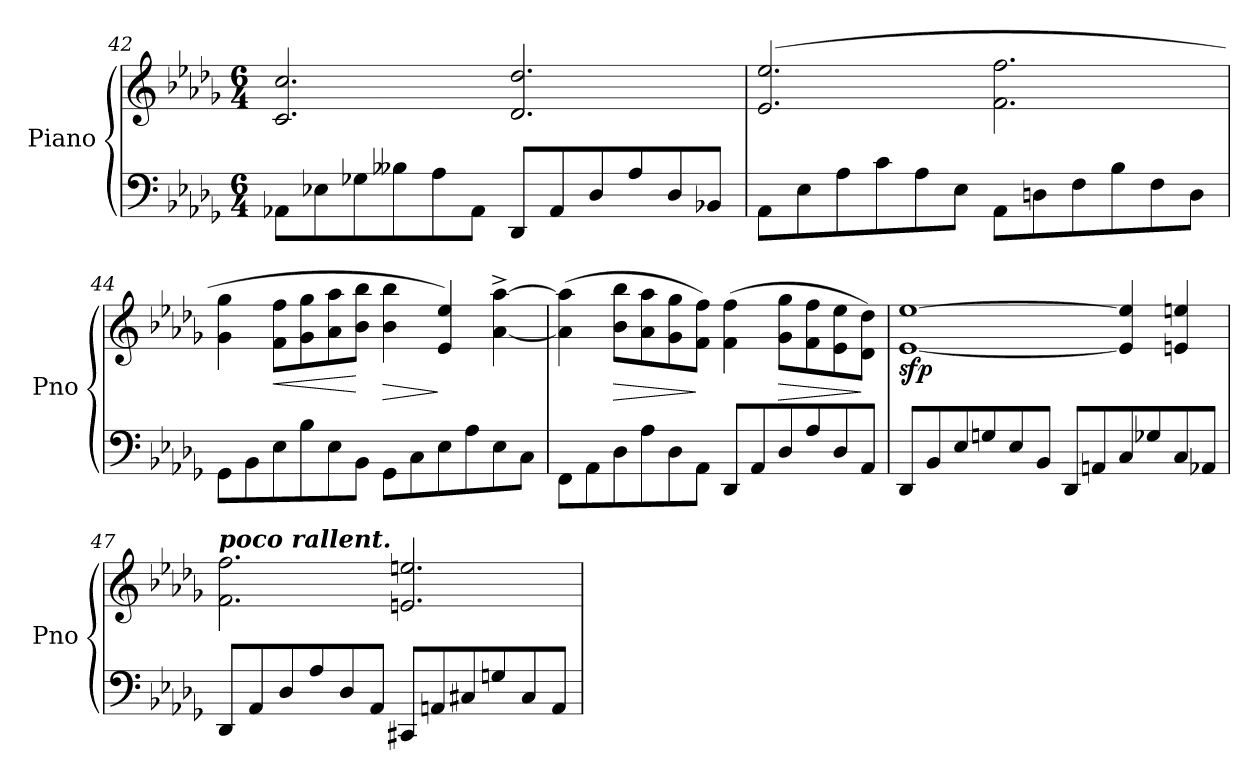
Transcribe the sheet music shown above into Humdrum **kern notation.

**kern	**kern	**dynam
*part1	*part1	*part1
*staff2	*staff1	*staff1/2
*I"Piano	*	*
*I'Pno	*	*
*clefF4	*clefG2	*
*k[b-e-a-d-g-]	*k[b-e-a-d-g-]	*
*M6/4	*M6/4	*
=42	=42	=42
8AA-X\L	2.c/ 2.cc/	.
8E-X\	.	.
8G-X\	.	.
8B--X\	.	.
8A-\	.	.
8AA-\J	.	.
8DD-/L	2.d-/ 2.dd-/	.
8AA-/	.	.
8D-/	.	.
8A-/	.	.
8D-/	.	.
8BB-X/J	.	.
=43	=43	=43
8AA-\L	(>2.e-/ 2.ee-/	.
8E-\	.	.
8A-\	.	.
8c\	.	.
8A-\	.	.
8E-\J	.	.
8AA-\L	2.f\ 2.ff\	.
8Dn\	.	.
8F\	.	.
8B-\	.	.
8F\	.	.
8D\J	.	.
!!LO:LB:g=z
=44	=44	=44
8GG-\L	4g-\ 4gg-\	.
8BB-\	.	.
!	!	!LO:HP:b
8E-\	8f\ 8ff\L	<
8B-\	8g-\ 8gg-\	.
8E-\	8a-\ 8aa-\	.
8BB-\J	8b-\ 8bb-\J	[
!	!	!LO:HP:b
8GG-\L	4b-\ 4bb-\	>
8C\	.	.
8E-\	4e-/ 4ee-/)	]
8A-\	.	.
8E-\	[4a-\^ [4aa-\^	.
8C\J	.	.
=45	=45	=45
8FF\L	(>4a-\] 4aa-\]	.
8AA-\	.	.
!	!	!LO:HP:b
8D-\	8b-\ 8bb-\L	>
8A-\	8a-\ 8aa-\	.
8D-\	8g-\ 8gg-\	.
8AA-\J	8f\ 8ff\J)	]
8DD-/L	(>4f\ 4ff\	.
8AA-/	.	.
!	!	!LO:HP:b
8D-/	8g-\ 8gg-\L	>
8A-/	8f\ 8ff\	.
8D-/	8e-\ 8ee-\	.
8AA-/J	8d-\ 8dd-\J)	]
=46	=46	=46
!	!	!LO:DY:b
8DD-/L	[1e- [1ee-	sfp
8BB-/	.	.
8E-/	.	.
8Gn/	.	.
8E-/	.	.
8BB-/J	.	.
8DD-/L	.	.
8AAn/	.	.
8C/	4e-/] 4ee-/]	.
8G-X/	.	.
8C/	4en/ 4een/	.
8AA-X/J	.	.
!!LO:LB:g=z
=47	=47	=47
!	!LO:TX:a:Bi:t=poco rallent.	!
8DD-/L	2.f\ 2.ff\	.
8AA-/	.	.
8D-/	.	.
8A-/	.	.
8D-/	.	.
8AA-/J	.	.
8CC#X/L	2.en/ 2.een/	.
8AAn/	.	.
8C#X/	.	.
8Gn/	.	.
8C#/	.	.
8AA/J	.	.
=	=	=
*-	*-	*-
